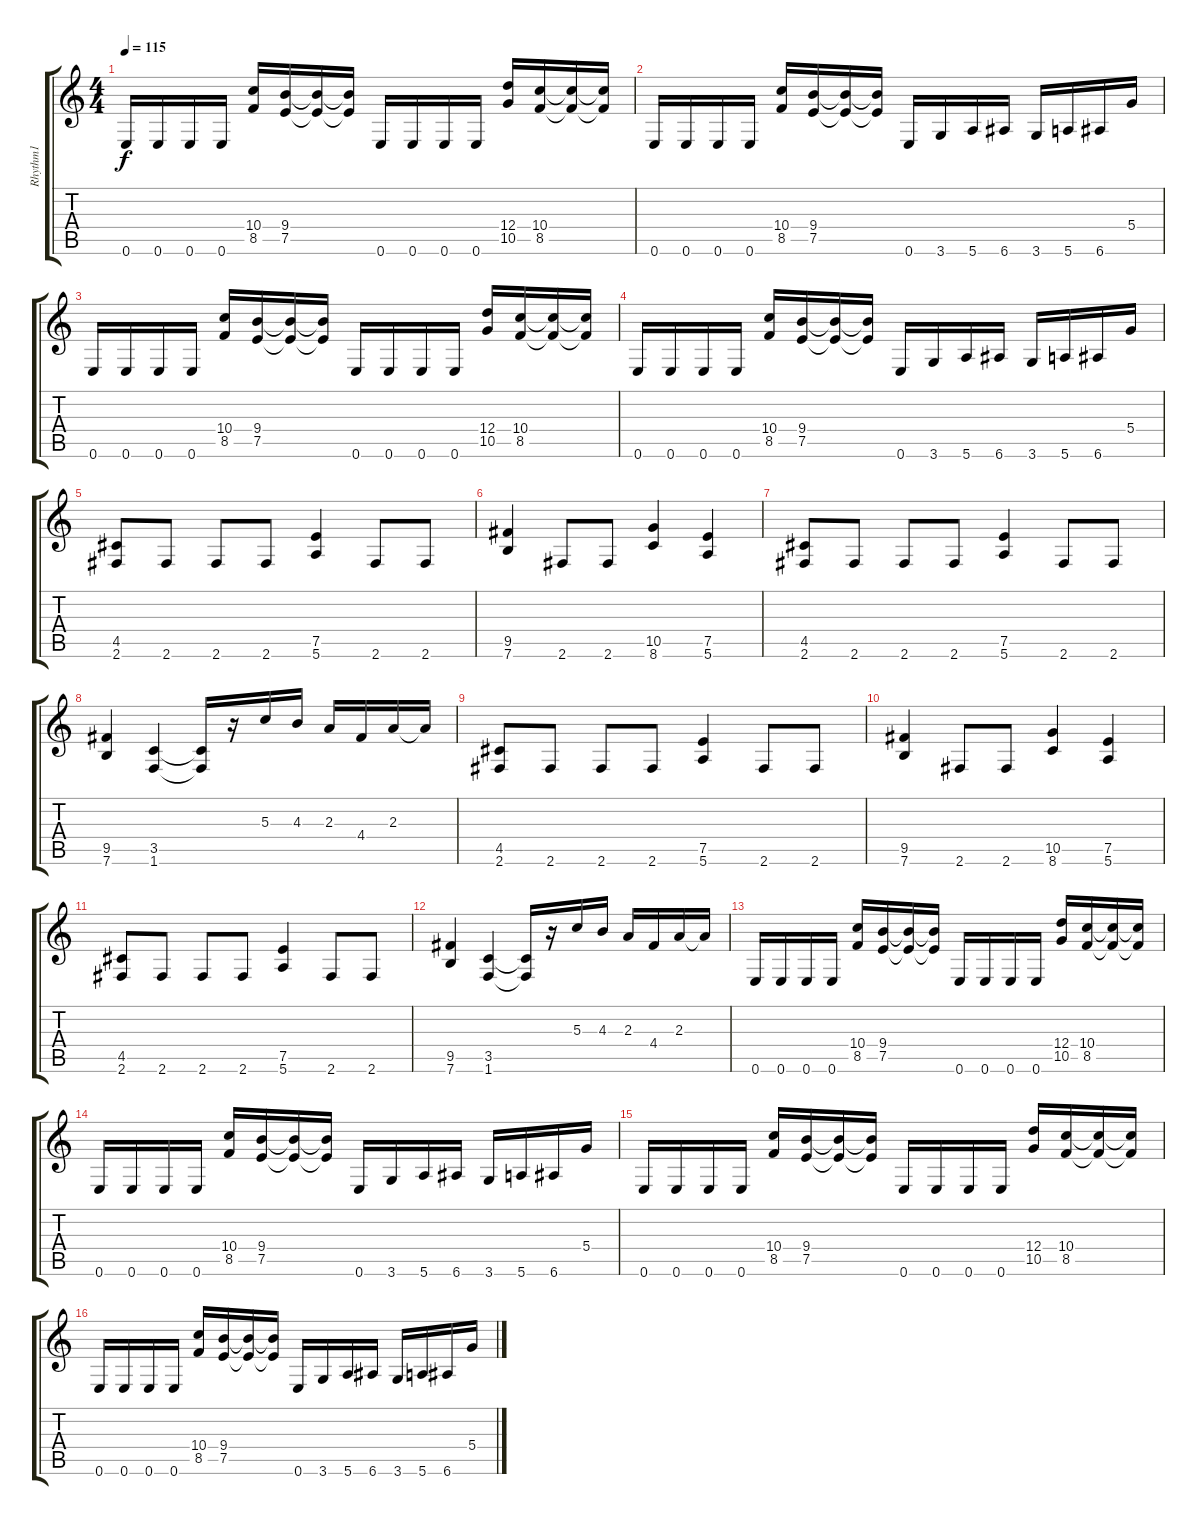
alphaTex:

\track ("Rhythm1" "Rhythm1") {instrument overdrivenguitar}
\staff {score tabs}
\tuning (E4 B3 G3 D3 A2 E2) {hide}
\ts (4 4)
\tempo 115
\clef g2
\ks c
0.6.16{dy f} 0.6.16 0.6.16 0.6.16 (10.4 8.5).16 (9.4 7.5).16 (9.4{t} 7.5{t}).16 (9.4{t} 7.5{t}).16 0.6.16 0.6.16 0.6.16 0.6.16 (12.4 10.5).16 (10.4 8.5).16 (10.4{t} 8.5{t}).16 (10.4{t} 8.5{t}).16 |
0.6.16 0.6.16 0.6.16 0.6.16 (10.4 8.5).16 (9.4 7.5).16 (9.4{t} 7.5{t}).16 (9.4{t} 7.5{t}).16 0.6.16 3.6.16 5.6.16 6.6.16 3.6.16 5.6.16 6.6.16 5.4.16 |
0.6.16 0.6.16 0.6.16 0.6.16 (10.4 8.5).16 (9.4 7.5).16 (9.4{t} 7.5{t}).16 (9.4{t} 7.5{t}).16 0.6.16 0.6.16 0.6.16 0.6.16 (12.4 10.5).16 (10.4 8.5).16 (10.4{t} 8.5{t}).16 (10.4{t} 8.5{t}).16 |
0.6.16 0.6.16 0.6.16 0.6.16 (10.4 8.5).16 (9.4 7.5).16 (9.4{t} 7.5{t}).16 (9.4{t} 7.5{t}).16 0.6.16 3.6.16 5.6.16 6.6.16 3.6.16 5.6.16 6.6.16 5.4.16 |
(4.5 2.6).8 2.6.8 2.6.8 2.6.8 (7.5 5.6).4 2.6.8 2.6.8 |
(9.5 7.6).4 2.6.8 2.6.8 (10.5 8.6).4 (7.5 5.6).4 |
(4.5 2.6).8 2.6.8 2.6.8 2.6.8 (7.5 5.6).4 2.6.8 2.6.8 |
(9.5 7.6).4 (3.5 1.6).4 (3.5{t} 1.6{t}).16 r.16 5.3.16 4.3.16 2.3.16 4.4.16 2.3.16 2.3{t}.16 |
(4.5 2.6).8 2.6.8 2.6.8 2.6.8 (7.5 5.6).4 2.6.8 2.6.8 |
(9.5 7.6).4 2.6.8 2.6.8 (10.5 8.6).4 (7.5 5.6).4 |
(4.5 2.6).8 2.6.8 2.6.8 2.6.8 (7.5 5.6).4 2.6.8 2.6.8 |
(9.5 7.6).4 (3.5 1.6).4 (3.5{t} 1.6{t}).16 r.16 5.3.16 4.3.16 2.3.16 4.4.16 2.3.16 2.3{t}.16 |
0.6.16 0.6.16 0.6.16 0.6.16 (10.4 8.5).16 (9.4 7.5).16 (9.4{t} 7.5{t}).16 (9.4{t} 7.5{t}).16 0.6.16 0.6.16 0.6.16 0.6.16 (12.4 10.5).16 (10.4 8.5).16 (10.4{t} 8.5{t}).16 (10.4{t} 8.5{t}).16 |
0.6.16 0.6.16 0.6.16 0.6.16 (10.4 8.5).16 (9.4 7.5).16 (9.4{t} 7.5{t}).16 (9.4{t} 7.5{t}).16 0.6.16 3.6.16 5.6.16 6.6.16 3.6.16 5.6.16 6.6.16 5.4.16 |
0.6.16 0.6.16 0.6.16 0.6.16 (10.4 8.5).16 (9.4 7.5).16 (9.4{t} 7.5{t}).16 (9.4{t} 7.5{t}).16 0.6.16 0.6.16 0.6.16 0.6.16 (12.4 10.5).16 (10.4 8.5).16 (10.4{t} 8.5{t}).16 (10.4{t} 8.5{t}).16 |
0.6.16 0.6.16 0.6.16 0.6.16 (10.4 8.5).16 (9.4 7.5).16 (9.4{t} 7.5{t}).16 (9.4{t} 7.5{t}).16 0.6.16 3.6.16 5.6.16 6.6.16 3.6.16 5.6.16 6.6.16 5.4.16
